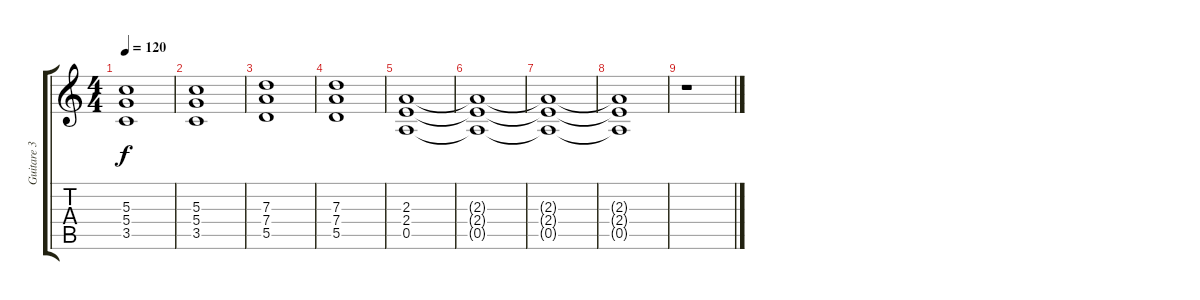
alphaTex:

\track ("Guitare 3 - Tom" "Guitare 3 ") {instrument distortionguitar}
\staff {score tabs}
\tuning (E4 B3 G3 D3 A2 E2) {hide}
\ts (4 4)
\tempo 120
\clef g2
\ks c
(5.3 5.4 3.5).1{dy f} |
(5.3 5.4 3.5).1 |
(7.3 7.4 5.5).1 |
(7.3 7.4 5.5).1 |
(2.3 2.4 0.5).1 |
(2.3{t} 2.4{t} 0.5{t}).1 |
(2.3{t} 2.4{t} 0.5{t}).1 |
(2.3{t} 2.4{t} 0.5{t}).1{volume 0} |
r.1
